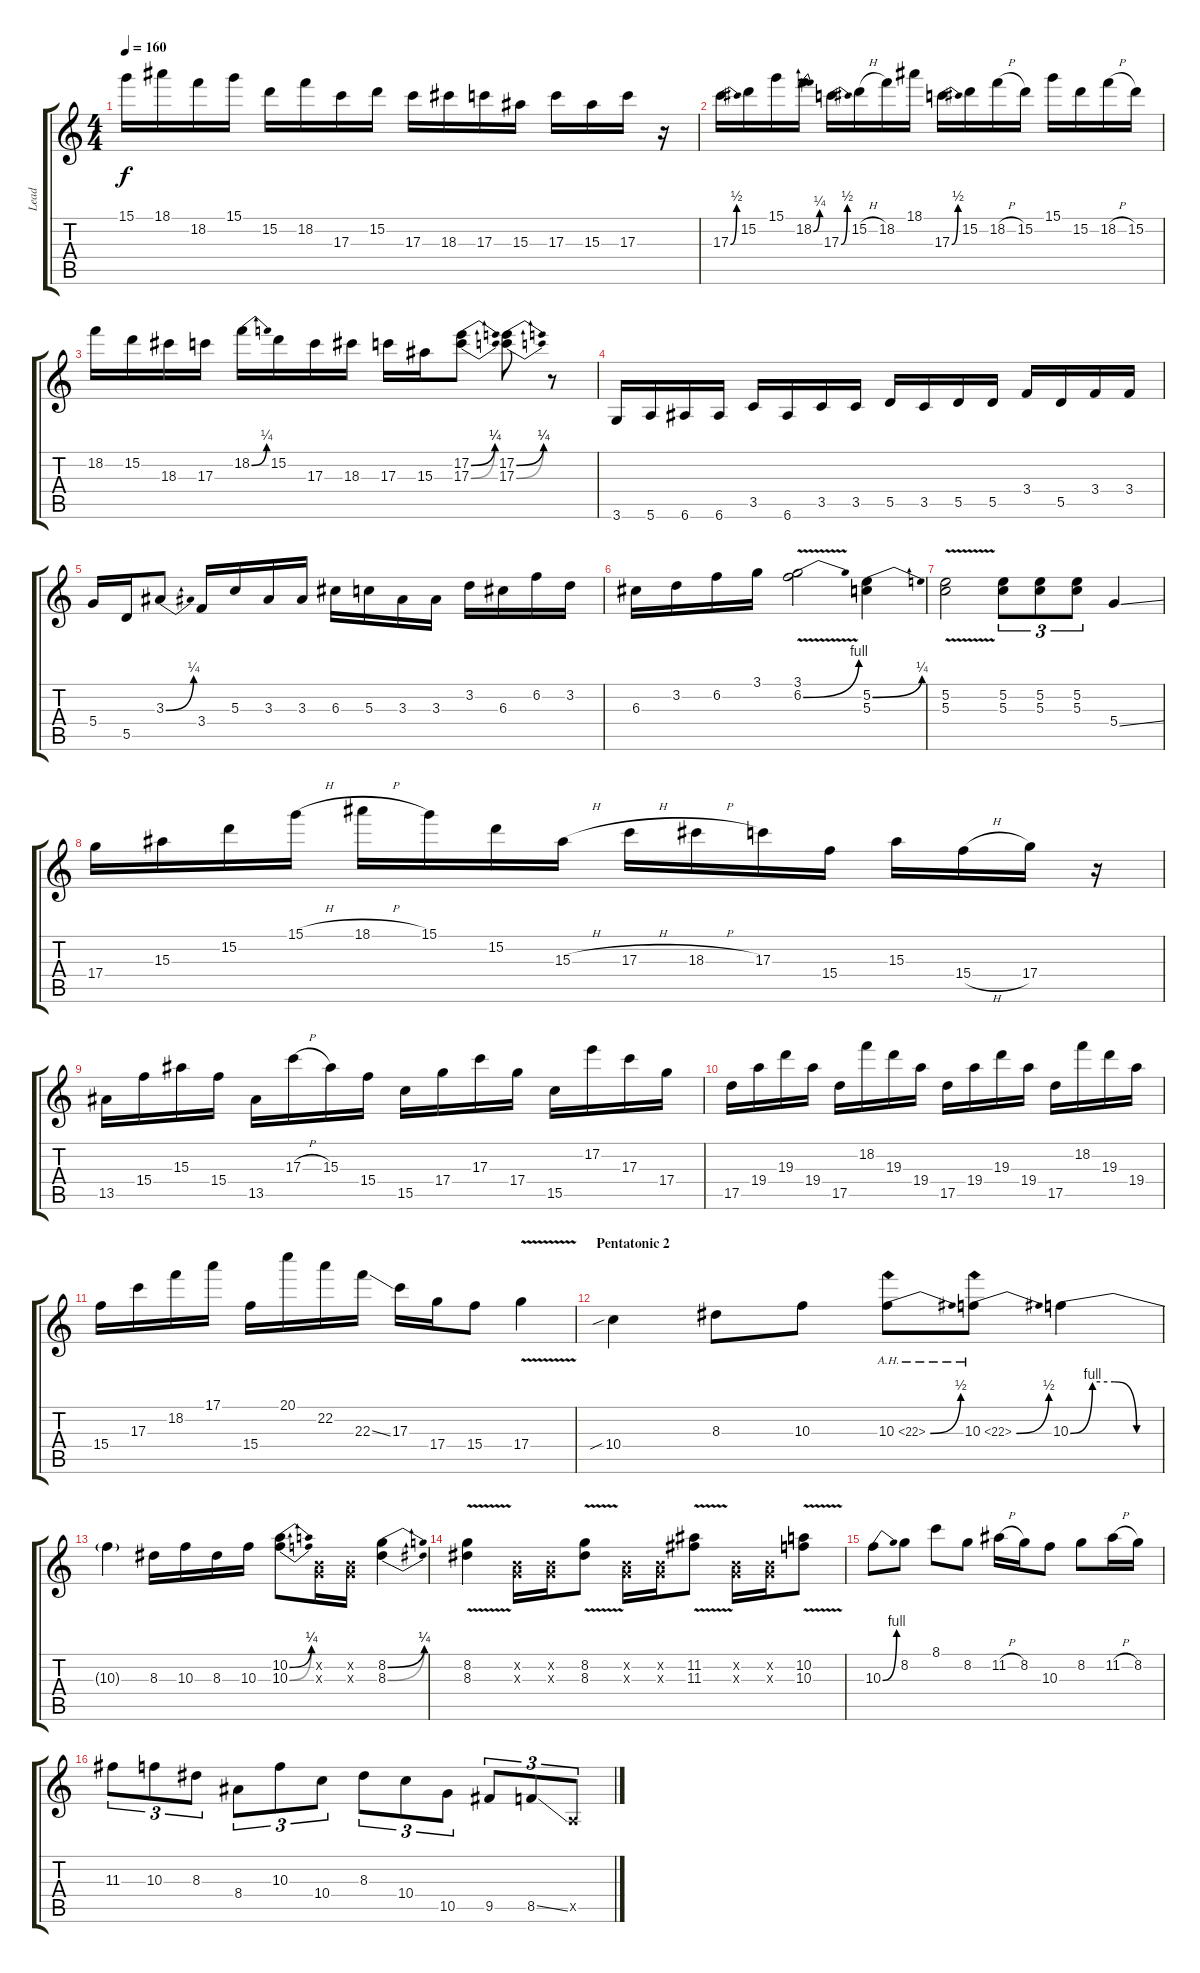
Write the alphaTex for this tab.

\track ("Lead" "Lead") {instrument distortionguitar}
\staff {score tabs}
\tuning (E4 B3 G3 D3 A2 E2) {hide}
\ts (4 4)
\tempo 160
\clef g2
\ks c
15.1.16{dy f} 18.1.16 18.2.16 15.1.16 15.2.16 18.2.16 17.3.16 15.2.16 17.3.16 18.3.16 17.3.16 15.3.16 17.3.16 15.3.16 17.3.16 r.16 |
17.3{be (bend 0 0 60 2)}.16 15.2.16 15.1.16 18.2{be (bend 0 0 60 1)}.16 17.3{be (bend 0 0 60 2)}.16 15.2{h}.16 18.2.16 18.1.16 17.3{be (bend 0 0 60 2)}.16 15.2.16 18.2{h}.16 15.2.16 15.1.16 15.2.16 18.2{h}.16 15.2.16 |
18.2.16 15.2.16 18.3.16 17.3.16 18.2{be (bend 0 0 60 1)}.16 15.2.16 17.3.16 18.3.16 17.3.16 15.3.16 (17.2{be (bend 0 0 60 1)} 17.3{be (bend 0 0 60 1)}).8 (17.2{be (bend 0 0 60 1)} 17.3{be (bend 0 0 60 1)}).8 r.8 |
3.6.16 5.6.16 6.6.16 6.6.16 3.5.16 6.6.16 3.5.16 3.5.16 5.5.16 3.5.16 5.5.16 5.5.16 3.4.16 5.5.16 3.4.16 3.4.16 |
5.4.16 5.5.16 3.3{be (bend 0 0 60 1)}.8 3.4.16 5.3.16 3.3.16 3.3.16 6.3.16 5.3.16 3.3.16 3.3.16 3.2.16 6.3.16 6.2.16 3.2.16 |
6.3.16 3.2.16 6.2.16 3.1.16 (3.1 6.2{be (bend 0 0 60 4) v}).2 (5.2{be (bend 0 0 60 1)} 5.3).4 |
(5.2{v} 5.3{v}).2 (5.2 5.3).8{tu (3 2)} (5.2 5.3).8{tu (3 2)} (5.2 5.3).8{tu (3 2)} 5.4{ss}.4 |
17.4.16 15.3.16 15.2.16 15.1{h}.16 18.1{h}.16 15.1.16 15.2.16 15.3{h}.16 17.3{h}.16 18.3{h}.16 17.3.16 15.4.16 15.3.16 15.4{h}.16 17.4.16 r.16 |
13.5.16 15.4.16 15.3.16 15.4.16 13.5.16 17.3{h}.16 15.3.16 15.4.16 15.5.16 17.4.16 17.3.16 17.4.16 15.5.16 17.2.16 17.3.16 17.4.16 |
17.5.16 19.4.16 19.3.16 19.4.16 17.5.16 18.2.16 19.3.16 19.4.16 17.5.16 19.4.16 19.3.16 19.4.16 17.5.16 18.2.16 19.3.16 19.4.16 |
15.4.16 17.3.16 18.2.16 17.1.16 15.4.16 20.1.16 22.2.16 22.3{ss}.16 17.3.16 17.4.16 15.4.8 17.4{v}.4 |
\section ("" "Pentatonic 2")
10.4{sib}.4{balance 15} 8.3.8 10.3.8 10.3{be (bend 0 0 60 2) ah 12}.8 10.3{be (bend 0 0 60 2) ah 12}.8 10.3{be (custom 0 0 15 4 30 4 45 0 60 0)}.4 |
10.3{t}.4 8.3.16 10.3.16 8.3.16 10.3.16 (10.2{be (bend 0 0 60 1)} 10.3{be (bend 0 0 60 1)}).8 (0.2{x} 0.3{x}).16 (0.2{x} 0.3{x}).16 (8.2{be (bend 0 0 60 1)} 8.3{be (bend 0 0 60 1)}).4 |
(8.2{v} 8.3{v}).4 (0.2{x} 0.3{x}).16 (0.2{x} 0.3{x}).16 (8.2{v} 8.3{v}).8 (0.2{x} 0.3{x}).16 (0.2{x} 0.3{x}).16 (11.2{v} 11.3{v}).8 (0.2{x} 0.3{x}).16 (0.2{x} 0.3{x}).16 (10.2{v} 10.3{v}).8 |
10.3{be (bend 0 0 60 4)}.8 8.2.8 8.1.8 8.2.8 11.2{h}.16 8.2.16 10.3.8 8.2.8 11.2{h}.16 8.2.16 |
11.3.8{tu (3 2)} 10.3.8{tu (3 2)} 8.3.8{tu (3 2)} 8.4.8{tu (3 2)} 10.3.8{tu (3 2)} 10.4.8{tu (3 2)} 8.3.8{tu (3 2)} 10.4.8{tu (3 2)} 10.5.8{tu (3 2)} 9.5.8{tu (3 2)} 8.5{ss}.8{tu (3 2)} 0.5{x}.8{tu (3 2)}
